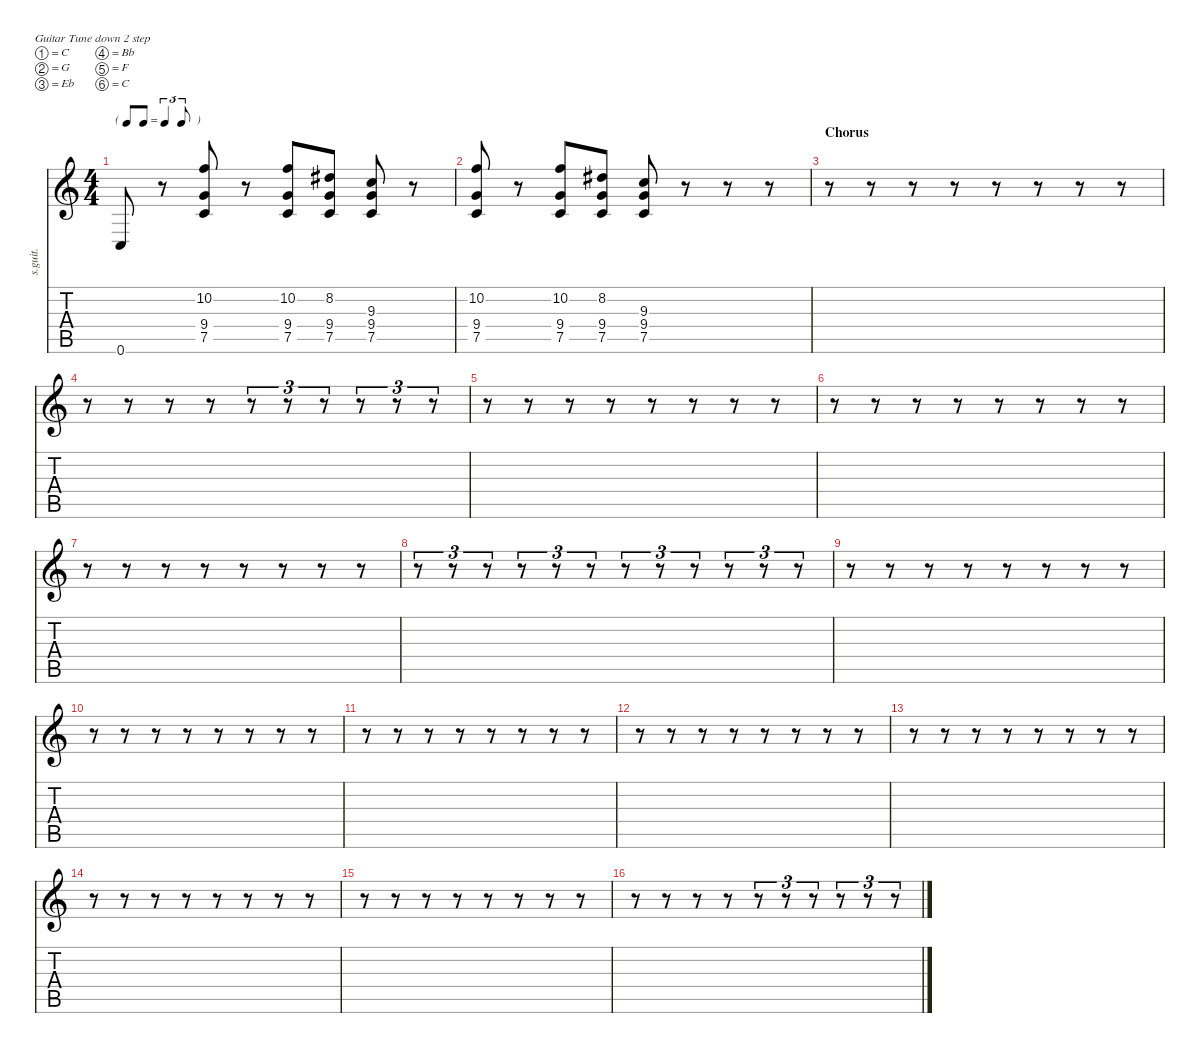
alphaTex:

\defaultSystemsLayout 4
\hideDynamics
\bracketExtendMode nobrackets
\track ("Josh Homme (Rhythm)" "s.guit.") {instrument electricguitarclean}
\staff {score tabs}
\tuning (C4 G3 Eb3 Bb2 F2 C2)
\ts (4 4)
\tf triplet8th
\tempo (171 hide)
\clef g2
\ks c
0.6.8{lyrics (0 "") lyrics (1 "") lyrics (2 "") lyrics (3 "") lyrics (4 "") dy mp} r.8 (10.2 9.4 7.5).8{lyrics (0 "") lyrics (1 "") lyrics (2 "") lyrics (3 "") lyrics (4 "")} r.8 (10.2 9.4 7.5).8{lyrics (0 "") lyrics (1 "") lyrics (2 "") lyrics (3 "") lyrics (4 "")} (8.2{acc #} 9.4 7.5).8{lyrics (0 "") lyrics (1 "") lyrics (2 "") lyrics (3 "") lyrics (4 "")} (9.3 9.4 7.5).8{lyrics (0 "") lyrics (1 "") lyrics (2 "") lyrics (3 "") lyrics (4 "")} r.8 |
(10.2 9.4 7.5).8{lyrics (0 "") lyrics (1 "") lyrics (2 "") lyrics (3 "") lyrics (4 "")} r.8 (10.2 9.4 7.5).8{lyrics (0 "") lyrics (1 "") lyrics (2 "") lyrics (3 "") lyrics (4 "")} (8.2{acc #} 9.4 7.5).8{lyrics (0 "") lyrics (1 "") lyrics (2 "") lyrics (3 "") lyrics (4 "")} (9.3 9.4 7.5).8{lyrics (0 "") lyrics (1 "") lyrics (2 "") lyrics (3 "") lyrics (4 "")} r.8 r.8 r.8 |
\section ("" "Chorus")
r.8 r.8 r.8 r.8 r.8 r.8 r.8 r.8 |
r.8 r.8 r.8 r.8 r.8{tu (3 2)} r.8{tu (3 2)} r.8{tu (3 2)} r.8{tu (3 2)} r.8{tu (3 2)} r.8{tu (3 2)} |
r.8 r.8 r.8 r.8 r.8 r.8 r.8 r.8 |
r.8 r.8 r.8 r.8 r.8 r.8 r.8 r.8 |
r.8 r.8 r.8 r.8 r.8 r.8 r.8 r.8 |
r.8{tu (3 2)} r.8{tu (3 2)} r.8{tu (3 2)} r.8{tu (3 2)} r.8{tu (3 2)} r.8{tu (3 2)} r.8{tu (3 2)} r.8{tu (3 2)} r.8{tu (3 2)} r.8{tu (3 2)} r.8{tu (3 2)} r.8{tu (3 2)} |
r.8 r.8 r.8 r.8 r.8 r.8 r.8 r.8 |
r.8 r.8 r.8 r.8 r.8 r.8 r.8 r.8 |
r.8 r.8 r.8 r.8 r.8 r.8 r.8 r.8 |
r.8 r.8 r.8 r.8 r.8 r.8 r.8 r.8 |
r.8 r.8 r.8 r.8 r.8 r.8 r.8 r.8 |
r.8 r.8 r.8 r.8 r.8 r.8 r.8 r.8 |
r.8 r.8 r.8 r.8 r.8 r.8 r.8 r.8 |
r.8 r.8 r.8 r.8 r.8{tu (3 2)} r.8{tu (3 2)} r.8{tu (3 2)} r.8{tu (3 2)} r.8{tu (3 2)} r.8{tu (3 2)}
